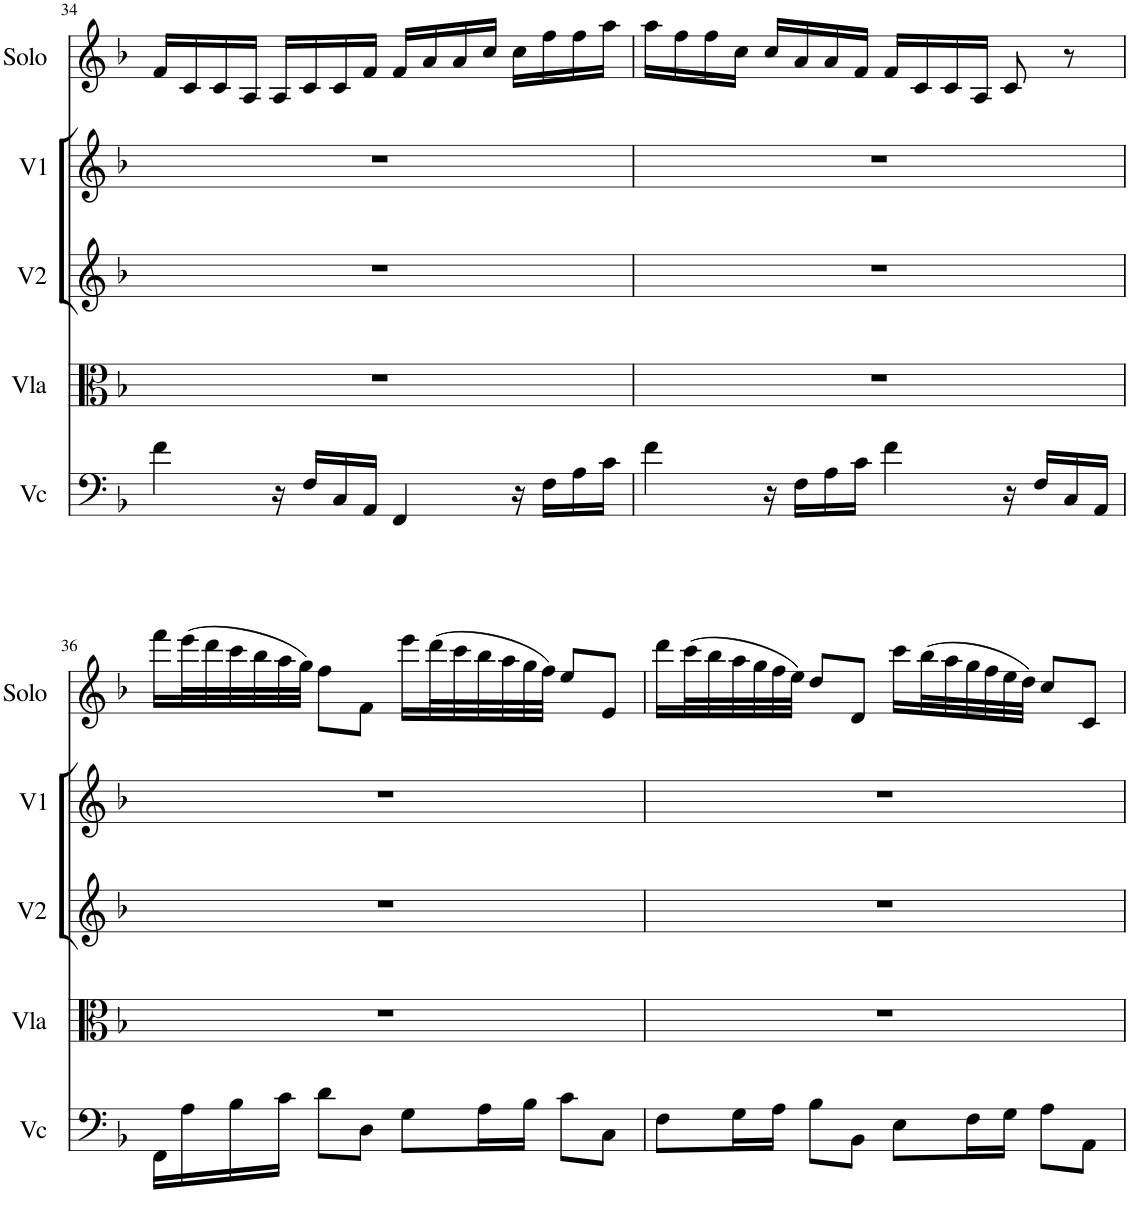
**kern	**kern	**kern	**kern	**kern
*part5	*part4	*part3	*part2	*part1
*staff5	*staff4	*staff3	*staff2	*staff1
*I"Vc	*I"Vla	*I"V2	*I"V1	*I"Solo
*I'Vc	*I'Vla	*I'V2	*I'V1	*I'Solo
!!LO:PB:g=z
*clefF4	*clefC3	*clefG2	*clefG2	*clefG2
*k[b-]	*k[b-]	*k[b-]	*k[b-]	*k[b-]
*M4/4	*M4/4	*M4/4	*M4/4	*M4/4
*met(c)	*met(c)	*met(c)	*met(c)	*met(c)
=34	=34	=34	=34	=34
4f\	1r	1r	1r	16f/LL
.	.	.	.	16c/
.	.	.	.	16c/
.	.	.	.	16A/JJ
16r	.	.	.	16A/LL
16F/LL	.	.	.	16c/
16C/	.	.	.	16c/
16AA/JJ	.	.	.	16f/JJ
4FF/	.	.	.	16f/LL
.	.	.	.	16a/
.	.	.	.	16a/
.	.	.	.	16cc/JJ
16r	.	.	.	16cc\LL
16F\LL	.	.	.	16ff\
16A\	.	.	.	16ff\
16c\JJ	.	.	.	16aa\JJ
=35	=35	=35	=35	=35
4f\	1r	1r	1r	16aa\LL
.	.	.	.	16ff\
.	.	.	.	16ff\
.	.	.	.	16cc\JJ
16r	.	.	.	16cc/LL
16F\LL	.	.	.	16a/
16A\	.	.	.	16a/
16c\JJ	.	.	.	16f/JJ
4f\	.	.	.	16f/LL
.	.	.	.	16c/
.	.	.	.	16c/
.	.	.	.	16A/JJ
16r	.	.	.	8c/
16F/LL	.	.	.	.
16C/	.	.	.	8r
16AA/JJ	.	.	.	.
!!LO:LB:g=z
=36	=36	=36	=36	=36
16FF\LL	1r	1r	1r	16fff\LL
16A\	.	.	.	(32eee\L
.	.	.	.	32ddd\
16B-\	.	.	.	32ccc\
.	.	.	.	32bb-\
16c\JJ	.	.	.	32aa\
.	.	.	.	32gg\JJJ)
8d\L	.	.	.	8ff\L
8D\J	.	.	.	8f\J
8G\L	.	.	.	16eee\LL
.	.	.	.	(32ddd\L
.	.	.	.	32ccc\
16A\L	.	.	.	32bb-\
.	.	.	.	32aa\
16B-\JJ	.	.	.	32gg\
.	.	.	.	32ff\JJJ)
8c\L	.	.	.	8ee/L
8C\J	.	.	.	8e/J
=37	=37	=37	=37	=37
8F\L	1r	1r	1r	16ddd\LL
.	.	.	.	(32ccc\L
.	.	.	.	32bb-\
16G\L	.	.	.	32aa\
.	.	.	.	32gg\
16A\JJ	.	.	.	32ff\
.	.	.	.	32ee\JJJ)
8B-\L	.	.	.	8dd/L
8BB-\J	.	.	.	8d/J
8E\L	.	.	.	16ccc\LL
.	.	.	.	(32bb-\L
.	.	.	.	32aa\
16F\L	.	.	.	32gg\
.	.	.	.	32ff\
16G\JJ	.	.	.	32ee\
.	.	.	.	32dd\JJJ)
8A\L	.	.	.	8cc/L
8AA\J	.	.	.	8c/J
=	=	=	=	=
*-	*-	*-	*-	*-
